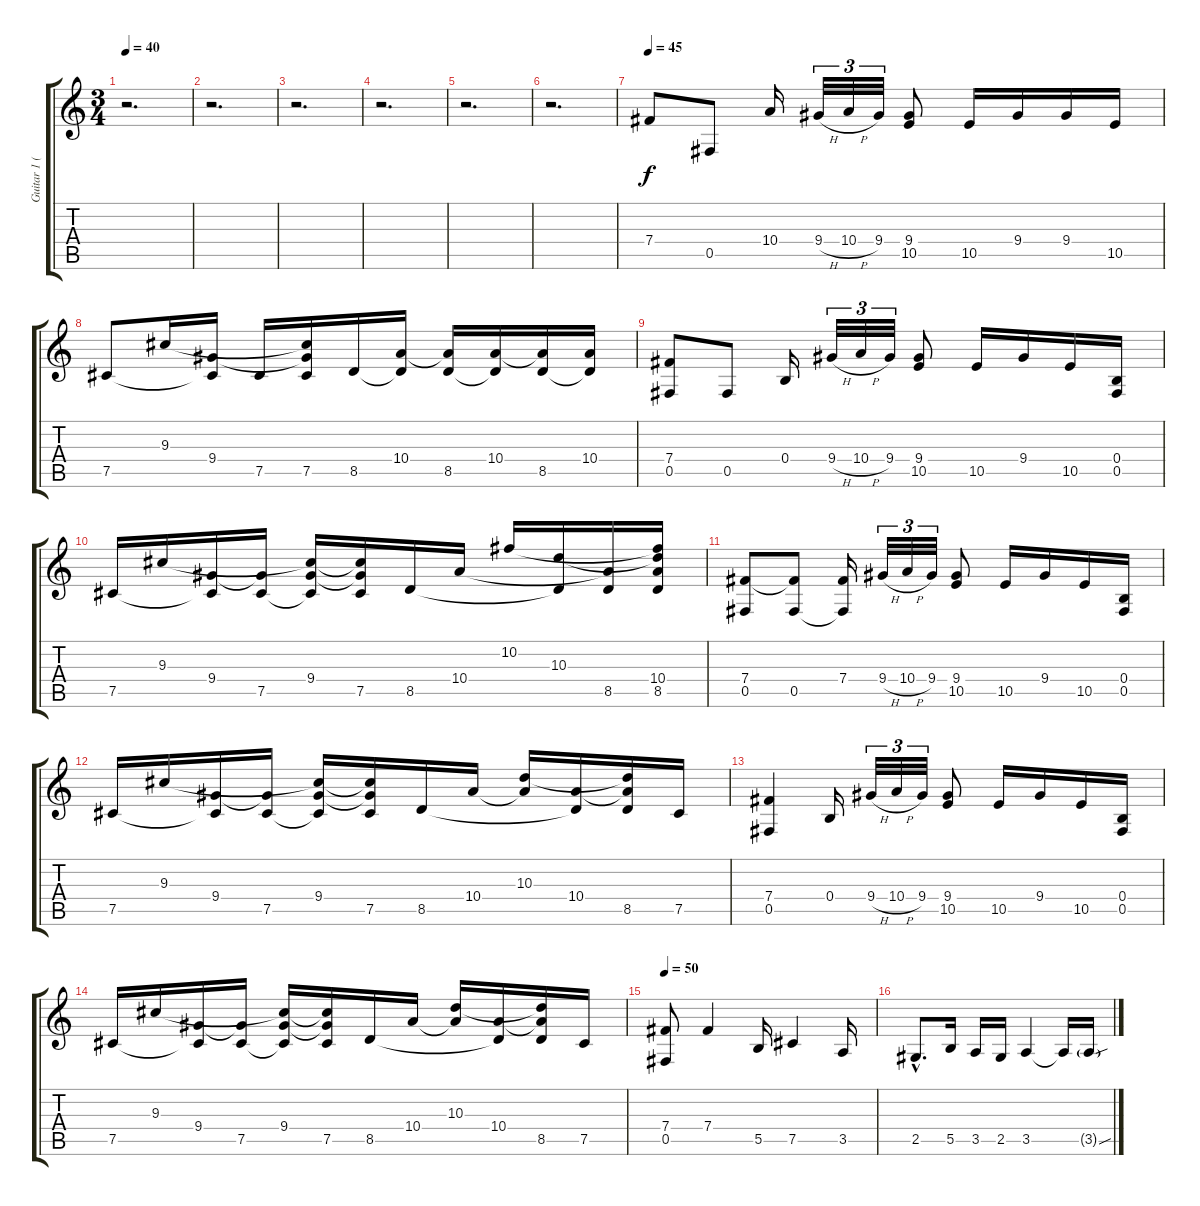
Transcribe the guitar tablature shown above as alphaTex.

\track ("Guitar 1 (Distortion)" "Guitar 1 (") {instrument distortionguitar}
\staff {score tabs}
\tuning (Db4 Ab3 E3 B2 Gb2 Db2) {hide}
\ts (3 4)
\tempo 40
\clef g2
\ks c
r.2{d dy f} |
r.2{d} |
r.2{d} |
r.2{d} |
r.2{d} |
r.2{d} |
\tempo 45
7.4.8 0.5.8 10.4.16 9.4{h}.32{tu (3 2)} 10.4{h}.32{tu (3 2)} 9.4.32{tu (3 2)} (9.4 10.5).8 10.5.16 9.4.16 9.4.16 10.5.16 |
7.5.8 9.3.16 (9.4 7.5{t}).16 7.5.16 (9.3{t} 9.4{t} 7.5).16 8.5.16 (10.4 8.5{t}).16 (10.4{t} 8.5).16 (10.4 8.5{t}).16 (10.4{t} 8.5).16 (10.4 8.5{t}).16 |
(7.4 0.5).8 0.5.8 0.4.16 9.4{h}.32{tu (3 2)} 10.4{h}.32{tu (3 2)} 9.4.32{tu (3 2)} (9.4 10.5).8 10.5.16 9.4.16 10.5.16 (0.4 0.5).16 |
7.5.16 9.3.16 (9.4 7.5{t}).16 (9.4{t} 7.5).16 (9.3{t} 9.4 7.5{t}).16 (9.3{t} 9.4{t} 7.5).16 8.5.16 10.4.16 10.2.16 (10.3 8.5{t}).16 (10.4{t} 8.5).16 (10.2{t} 10.3{t} 10.4 8.5).16 |
(7.4 0.5).8 (7.4{t} 0.5).8 (7.4 0.5{t}).16 9.4{h}.32{tu (3 2)} 10.4{h}.32{tu (3 2)} 9.4.32{tu (3 2)} (9.4 10.5).8 10.5.16 9.4.16 10.5.16 (0.4 0.5).16 |
7.5.16 9.3.16 (9.4 7.5{t}).16 (9.4{t} 7.5).16 (9.3{t} 9.4 7.5{t}).16 (9.3{t} 9.4{t} 7.5).16 8.5.16 10.4.16 (10.3 10.4{t}).16 (10.4 8.5{t}).16 (10.3{t} 10.4{t} 8.5).16 7.5.16 |
(7.4 0.5).4 0.4.16 9.4{h}.32{tu (3 2)} 10.4{h}.32{tu (3 2)} 9.4.32{tu (3 2)} (9.4 10.5).8 10.5.16 9.4.16 10.5.16 (0.4 0.5).16 |
7.5.16 9.3.16 (9.4 7.5{t}).16 (9.4{t} 7.5).16 (9.3{t} 9.4 7.5{t}).16 (9.3{t} 9.4{t} 7.5).16 8.5.16 10.4.16 (10.3 10.4{t}).16 (10.4 8.5{t}).16 (10.3{t} 10.4{t} 8.5).16 7.5.16 |
\tempo 50
(7.4 0.5).8 7.4.4 5.5.16 7.5.4 3.5.16 |
2.5{hac}.8{d} 5.5.16 3.5.16 2.5.16 3.5.4 3.5{t}.16 3.5{sou g}.16
